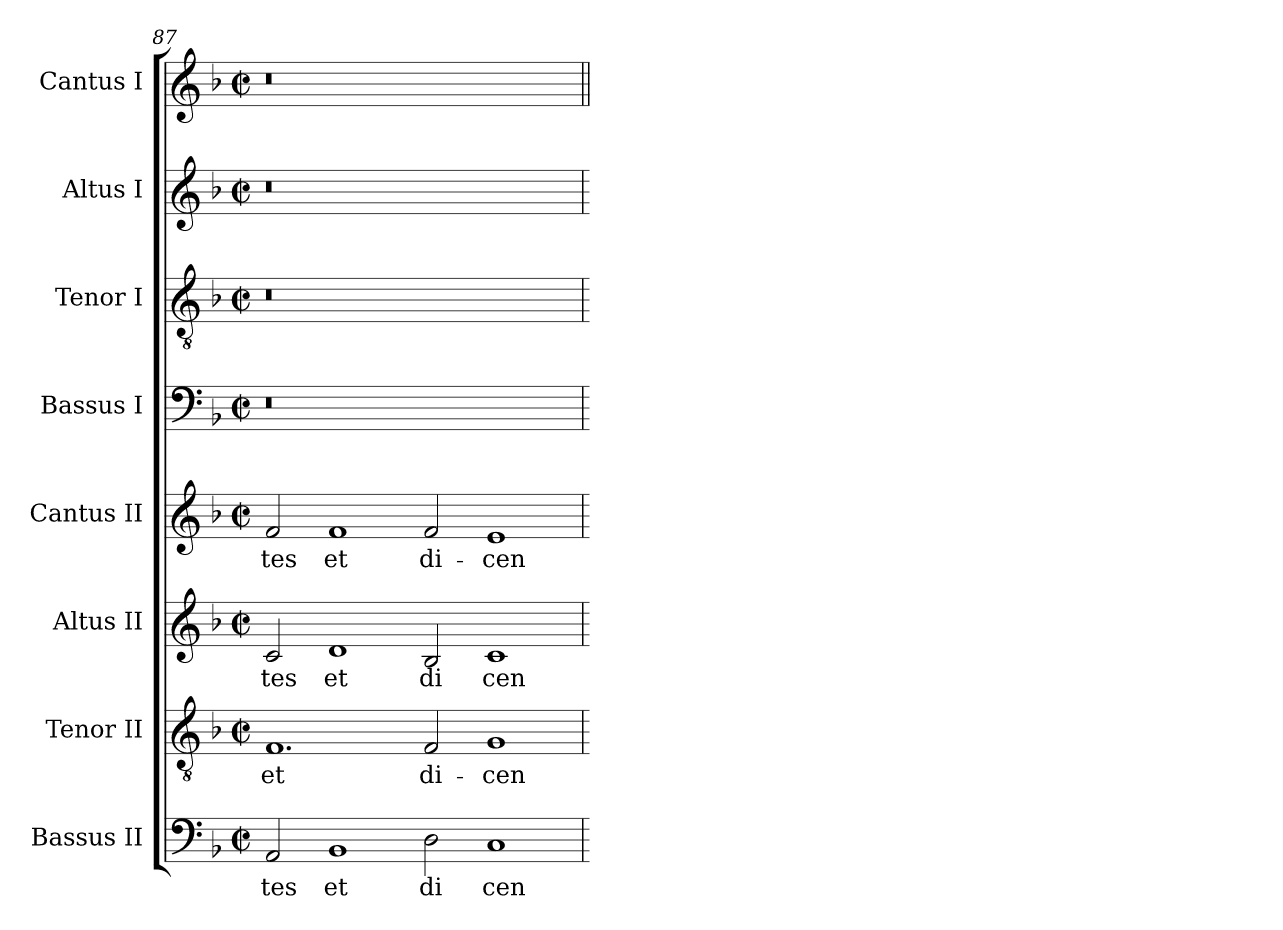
**kern	**text	**kern	**text	**kern	**text	**kern	**text	**kern	**kern	**kern	**kern
*part8	*part8	*part7	*part7	*part6	*part6	*part5	*part5	*part4	*part3	*part2	*part1
*staff8	*staff8	*staff7	*staff7	*staff6	*staff6	*staff5	*staff5	*staff4	*staff3	*staff2	*staff1
*I"Bassus II	*	*I"Tenor II	*	*I"Altus II	*	*I"Cantus II	*	*I"Bassus I	*I"Tenor I	*I"Altus I	*I"Cantus I
*clefF4	*	*clefGv2	*	*clefG2	*	*clefG2	*	*clefF4	*clefGv2	*clefG2	*clefG2
*k[b-]	*	*k[b-]	*	*k[b-]	*	*k[b-]	*	*k[b-]	*k[b-]	*k[b-]	*k[b-]
*F:	*	*F:	*	*F:	*	*F:	*	*F:	*F:	*F:	*F:
*M2/2	*	*M2/2	*	*M2/2	*	*M2/2	*	*M2/2	*M2/2	*M2/2	*M2/2
*met(c|)	*	*met(c|)	*	*met(c|)	*	*met(c|)	*	*met(c|)	*met(c|)	*met(c|)	*met(c|)
=87	=87	=87	=87	=87	=87	=87	=87	=87	=87	=87	=87
!	!LO:LY:b:cj	!	!LO:LY:b:cj	!	!LO:LY:b:cj	!	!LO:LY:b:cj	!	!	!	!
2AA/	tes	1.F	et	2c/	tes	2f/	-tes	0.r	0.r	0.r	0.r
!	!LO:LY:b:cj	!	!	!	!LO:LY:b:cj	!	!LO:LY:b:cj	!	!	!	!
1BB-	et	.	.	1d	et	1f	et	.	.	.	.
!	!LO:LY:b:cj	!	!LO:LY:b:cj	!	!LO:LY:b:cj	!	!LO:LY:b:cj	!	!	!	!
2D\	di	2F/	di-	2B-/	di	2f/	di-	.	.	.	.
!	!LO:LY:b:cj	!	!LO:LY:b:cj	!	!LO:LY:b:cj	!	!LO:LY:b:cj	!	!	!	!
1C	cen	1G	-cen-	1c	cen	1e	-cen-	.	.	.	.
=	=||	=	=||	=	=||	=	=||	=	=	=	=||
*-	*-	*-	*-	*-	*-	*-	*-	*-	*-	*-	*-
